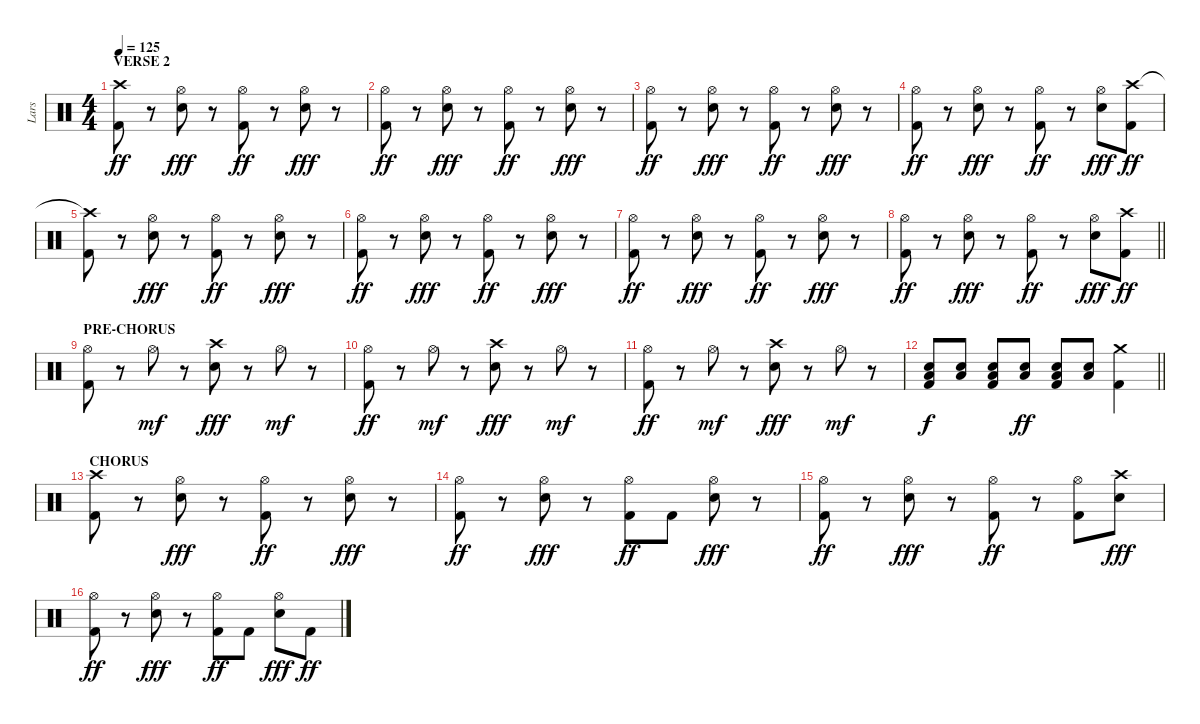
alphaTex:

\track ("Lars" "Lars") {instrument percussion}
\staff {score}
\articulation defaults
\ts (4 4)
\section ("" "VERSE 2")
\tempo 125
\clef neutral
\ks c
("Crash high (hit)"{t} "Kick (hit) 2").8{dy ff} r.8 ("Hi-Hat (open)" "Electric Snare (hit)").8{dy fff} r.8 ("Hi-Hat (open)" "Kick (hit) 2").8{dy ff} r.8 ("Hi-Hat (open)" "Electric Snare (hit)").8{dy fff} r.8 |
("Hi-Hat (open)" "Kick (hit) 2").8{dy ff} r.8 ("Hi-Hat (open)" "Electric Snare (hit)").8{dy fff} r.8 ("Hi-Hat (open)" "Kick (hit) 2").8{dy ff} r.8 ("Hi-Hat (open)" "Electric Snare (hit)").8{dy fff} r.8 |
("Hi-Hat (open)" "Kick (hit) 2").8{dy ff} r.8 ("Hi-Hat (open)" "Electric Snare (hit)").8{dy fff} r.8 ("Hi-Hat (open)" "Kick (hit) 2").8{dy ff} r.8 ("Hi-Hat (open)" "Electric Snare (hit)").8{dy fff} r.8 |
("Hi-Hat (open)" "Kick (hit) 2").8{dy ff} r.8 ("Hi-Hat (open)" "Electric Snare (hit)").8{dy fff} r.8 ("Hi-Hat (open)" "Kick (hit) 2").8{dy ff} r.8 ("Hi-Hat (open)" "Electric Snare (hit)").8{dy fff} ("Crash high (hit)" "Kick (hit) 2").8{dy ff} |
("Crash high (hit)"{t} "Kick (hit) 2").8 r.8 ("Hi-Hat (open)" "Electric Snare (hit)").8{dy fff} r.8 ("Hi-Hat (open)" "Kick (hit) 2").8{dy ff} r.8 ("Hi-Hat (open)" "Electric Snare (hit)").8{dy fff} r.8 |
("Hi-Hat (open)" "Kick (hit) 2").8{dy ff} r.8 ("Hi-Hat (open)" "Electric Snare (hit)").8{dy fff} r.8 ("Hi-Hat (open)" "Kick (hit) 2").8{dy ff} r.8 ("Hi-Hat (open)" "Electric Snare (hit)").8{dy fff} r.8 |
("Hi-Hat (open)" "Kick (hit) 2").8{dy ff} r.8 ("Hi-Hat (open)" "Electric Snare (hit)").8{dy fff} r.8 ("Hi-Hat (open)" "Kick (hit) 2").8{dy ff} r.8 ("Hi-Hat (open)" "Electric Snare (hit)").8{dy fff} r.8 |
\barLineRight lightlight
("Hi-Hat (open)" "Kick (hit) 2").8{dy ff} r.8 ("Hi-Hat (open)" "Electric Snare (hit)").8{dy fff} r.8 ("Hi-Hat (open)" "Kick (hit) 2").8{dy ff} r.8 ("Hi-Hat (open)" "Electric Snare (hit)").8{dy fff} ("Crash high (hit)" "Kick (hit) 2").8{dy ff} |
\section ("" "PRE-CHORUS")
("Hi-Hat (open)" "Kick (hit) 2").8 r.8 "Hi-Hat (open)".8{dy mf} r.8 ("Crash high (hit)" "Electric Snare (hit)").8{dy fff} r.8 "Hi-Hat (open)".8{dy mf} r.8 |
("Hi-Hat (open)" "Kick (hit) 2").8{dy ff} r.8 "Hi-Hat (open)".8{dy mf} r.8 ("Crash high (hit)" "Electric Snare (hit)").8{dy fff} r.8 "Hi-Hat (open)".8{dy mf} r.8 |
("Hi-Hat (open)" "Kick (hit) 2").8{dy ff} r.8 "Hi-Hat (open)".8{dy mf} r.8 ("Crash high (hit)" "Electric Snare (hit)").8{dy fff} r.8 "Hi-Hat (open)".8{dy mf} r.8 |
\barLineRight lightlight
("Low Floor Tom (hit)" "Electric Snare (hit)" "Kick (hit) 2").8{dy f} ("Low Floor Tom (hit)" "Electric Snare (hit)").8 ("Low Floor Tom (hit)" "Electric Snare (hit)" "Kick (hit) 2").8 ("Low Floor Tom (hit)" "Electric Snare (hit)").8{dy ff} ("Low Floor Tom (hit)" "Electric Snare (hit)" "Kick (hit) 2").8 ("Low Floor Tom (hit)" "Electric Snare (hit)").8 ("Crash medium (hit)" "Kick (hit) 2").4 |
\section ("" "CHORUS")
("Crash high (hit)" "Kick (hit) 2").8 r.8 ("Hi-Hat (open)" "Electric Snare (hit)").8{dy fff} r.8 ("Hi-Hat (open)" "Kick (hit) 2").8{dy ff} r.8 ("Hi-Hat (open)" "Electric Snare (hit)").8{dy fff} r.8 |
("Hi-Hat (open)" "Kick (hit) 2").8{dy ff} r.8 ("Hi-Hat (open)" "Electric Snare (hit)").8{dy fff} r.8 ("Hi-Hat (open)" "Kick (hit) 2").8{dy ff} "Kick (hit) 2".8 ("Hi-Hat (open)" "Electric Snare (hit)").8{dy fff} r.8 |
("Hi-Hat (open)" "Kick (hit) 2").8{dy ff} r.8 ("Hi-Hat (open)" "Electric Snare (hit)").8{dy fff} r.8 ("Hi-Hat (open)" "Kick (hit) 2").8{dy ff} r.8 ("Hi-Hat (open)" "Kick (hit) 2").8 ("Crash high (hit)" "Electric Snare (hit)").8{dy fff} |
("Hi-Hat (open)" "Kick (hit) 2").8{dy ff} r.8 ("Hi-Hat (open)" "Electric Snare (hit)").8{dy fff} r.8 ("Hi-Hat (open)" "Kick (hit) 2").8{dy ff} "Kick (hit) 2".8 ("Hi-Hat (open)" "Electric Snare (hit)").8{dy fff} "Kick (hit) 2".8{dy ff}
